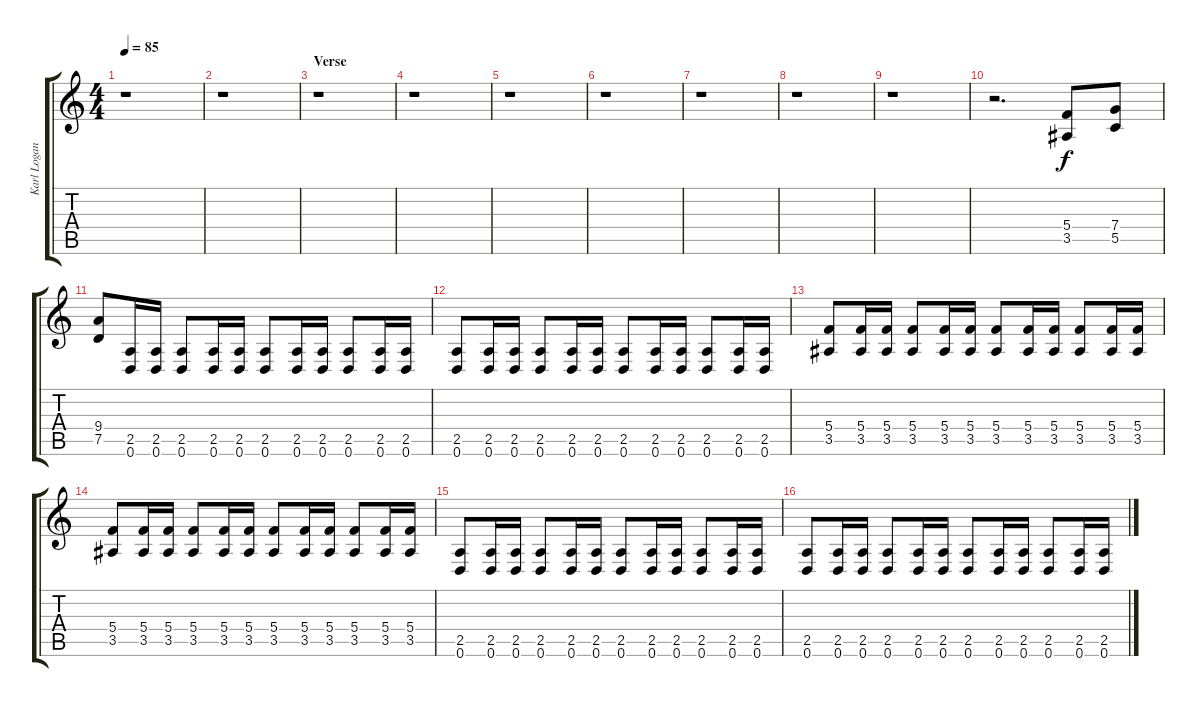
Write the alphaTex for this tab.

\track ("Karl Logan" "Karl Logan") {instrument distortionguitar}
\staff {score tabs}
\tuning (D4 A3 F3 C3 G2 D2) {hide}
\ts (4 4)
\tempo 85
\clef g2
\ks c
r.1{dy f} |
r.1 |
\section ("" "Verse")
r.1 |
r.1 |
r.1 |
r.1 |
r.1 |
r.1 |
r.1 |
r.2{d} (5.4 3.5).8 (7.4 5.5).8 |
(9.4 7.5).8 (2.5 0.6).16 (2.5 0.6).16 (2.5 0.6).8 (2.5 0.6).16 (2.5 0.6).16 (2.5 0.6).8 (2.5 0.6).16 (2.5 0.6).16 (2.5 0.6).8 (2.5 0.6).16 (2.5 0.6).16 |
(2.5 0.6).8 (2.5 0.6).16 (2.5 0.6).16 (2.5 0.6).8 (2.5 0.6).16 (2.5 0.6).16 (2.5 0.6).8 (2.5 0.6).16 (2.5 0.6).16 (2.5 0.6).8 (2.5 0.6).16 (2.5 0.6).16 |
(5.4 3.5).8 (5.4 3.5).16 (5.4 3.5).16 (5.4 3.5).8 (5.4 3.5).16 (5.4 3.5).16 (5.4 3.5).8 (5.4 3.5).16 (5.4 3.5).16 (5.4 3.5).8 (5.4 3.5).16 (5.4 3.5).16 |
(5.4 3.5).8 (5.4 3.5).16 (5.4 3.5).16 (5.4 3.5).8 (5.4 3.5).16 (5.4 3.5).16 (5.4 3.5).8 (5.4 3.5).16 (5.4 3.5).16 (5.4 3.5).8 (5.4 3.5).16 (5.4 3.5).16 |
(2.5 0.6).8 (2.5 0.6).16 (2.5 0.6).16 (2.5 0.6).8 (2.5 0.6).16 (2.5 0.6).16 (2.5 0.6).8 (2.5 0.6).16 (2.5 0.6).16 (2.5 0.6).8 (2.5 0.6).16 (2.5 0.6).16 |
(2.5 0.6).8 (2.5 0.6).16 (2.5 0.6).16 (2.5 0.6).8 (2.5 0.6).16 (2.5 0.6).16 (2.5 0.6).8 (2.5 0.6).16 (2.5 0.6).16 (2.5 0.6).8 (2.5 0.6).16 (2.5 0.6).16
